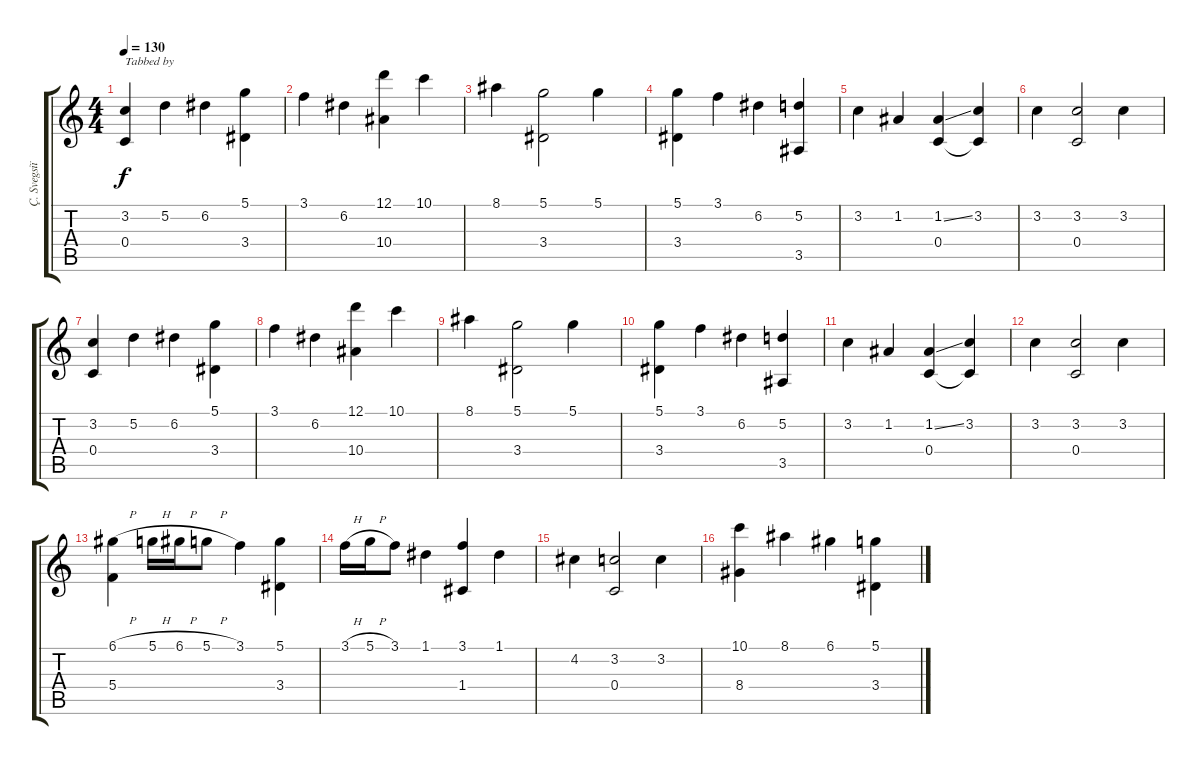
\track ("Ç. Svegsiï" "Ç. Svegsiï") {instrument acousticguitarsteel}
\staff {score tabs}
\tuning (D4 A3 F3 C3 G2 D2) {hide}
\ts (4 4)
\tempo 130
\clef g2
\ks c
(3.2 0.4).4{txt "Tabbed by" dy f instrument acousticguitarsteel} 5.2.4 6.2.4 (5.1 3.4).4 |
3.1.4 6.2.4 (12.1 10.4).4 10.1.4 |
8.1.4 (5.1 3.4).2 5.1.4 |
(5.1 3.4).4 3.1.4 6.2.4 (5.2 3.5).4 |
3.2.4 1.2.4 (1.2{ss} 0.4).4 (3.2 0.4{t}).4 |
3.2.4 (3.2 0.4).2 3.2.4 |
(3.2 0.4).4 5.2.4 6.2.4 (5.1 3.4).4 |
3.1.4 6.2.4 (12.1 10.4).4 10.1.4 |
8.1.4 (5.1 3.4).2 5.1.4 |
(5.1 3.4).4 3.1.4 6.2.4 (5.2 3.5).4 |
3.2.4 1.2.4 (1.2{ss} 0.4).4 (3.2 0.4{t}).4 |
3.2.4 (3.2 0.4).2 3.2.4 |
(6.1{h} 5.4).4 5.1{h}.16 6.1{h}.16 5.1{h}.8 3.1.4 (5.1 3.4).4 |
3.1{h}.16 5.1{h}.16 3.1.8 1.1.4 (3.1 1.4).4 1.1.4 |
4.2.4 (3.2 0.4).2 3.2.4 |
(10.1 8.4).4 8.1.4 6.1.4 (5.1 3.4).4
